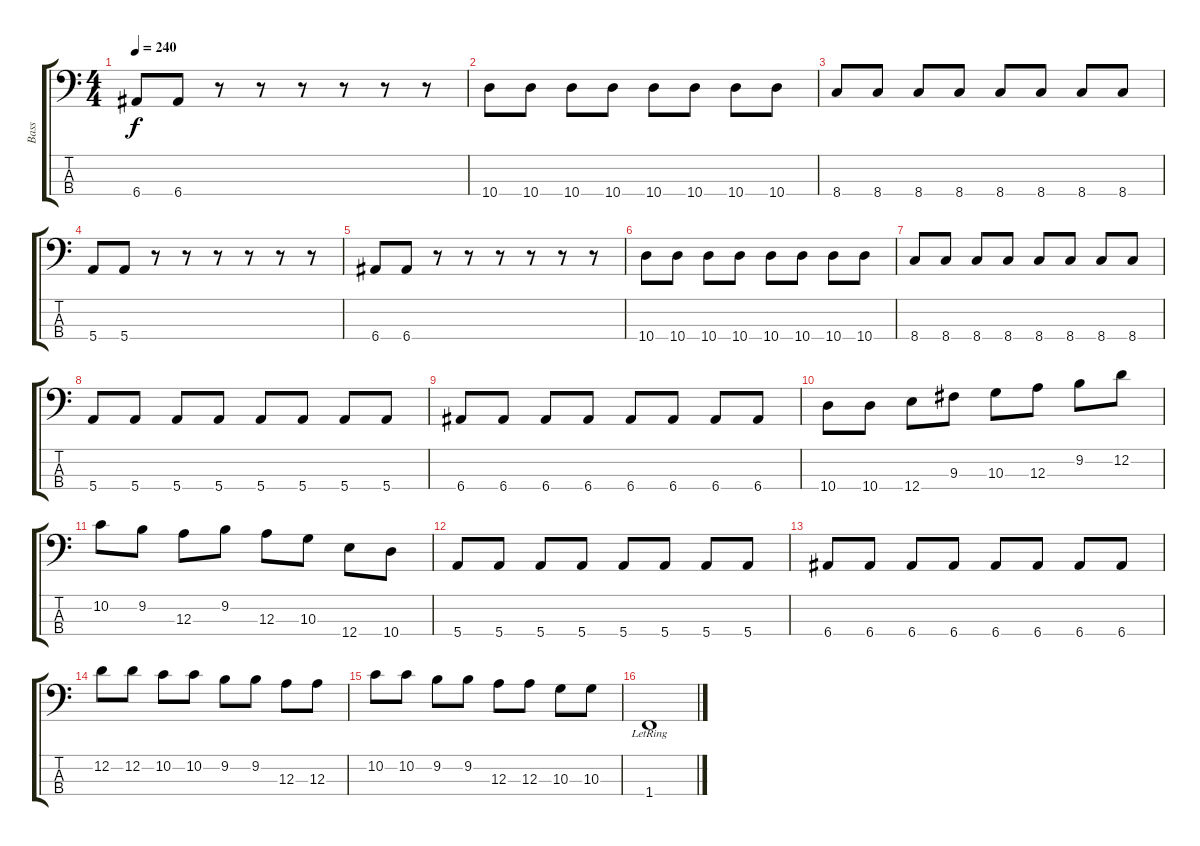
\track ("Bass" "Bass") {instrument electricbasspick}
\staff {score tabs}
\tuning (G2 D2 A1 E1) {hide}
\ts (4 4)
\tempo 240
\clef f4
\ks c
6.4.8{dy f} 6.4.8 r.8 r.8 r.8 r.8 r.8 r.8 |
10.4.8 10.4.8 10.4.8 10.4.8 10.4.8 10.4.8 10.4.8 10.4.8 |
8.4.8 8.4.8 8.4.8 8.4.8 8.4.8 8.4.8 8.4.8 8.4.8 |
5.4.8 5.4.8 r.8 r.8 r.8 r.8 r.8 r.8 |
6.4.8 6.4.8 r.8 r.8 r.8 r.8 r.8 r.8 |
10.4.8 10.4.8 10.4.8 10.4.8 10.4.8 10.4.8 10.4.8 10.4.8 |
8.4.8 8.4.8 8.4.8 8.4.8 8.4.8 8.4.8 8.4.8 8.4.8 |
5.4.8{volume 16} 5.4.8 5.4.8 5.4.8 5.4.8 5.4.8 5.4.8 5.4.8 |
6.4.8 6.4.8 6.4.8 6.4.8 6.4.8 6.4.8 6.4.8 6.4.8 |
10.4.8 10.4.8 12.4.8 9.3.8 10.3.8 12.3.8 9.2.8 12.2.8 |
10.2.8 9.2.8 12.3.8 9.2.8 12.3.8 10.3.8 12.4.8 10.4.8 |
5.4.8 5.4.8 5.4.8 5.4.8 5.4.8 5.4.8 5.4.8 5.4.8 |
6.4.8 6.4.8 6.4.8 6.4.8 6.4.8 6.4.8 6.4.8 6.4.8 |
12.2.8 12.2.8 10.2.8 10.2.8 9.2.8 9.2.8 12.3.8 12.3.8 |
10.2.8 10.2.8 9.2.8 9.2.8 12.3.8 12.3.8 10.3.8 10.3.8 |
1.4{lr}.1
